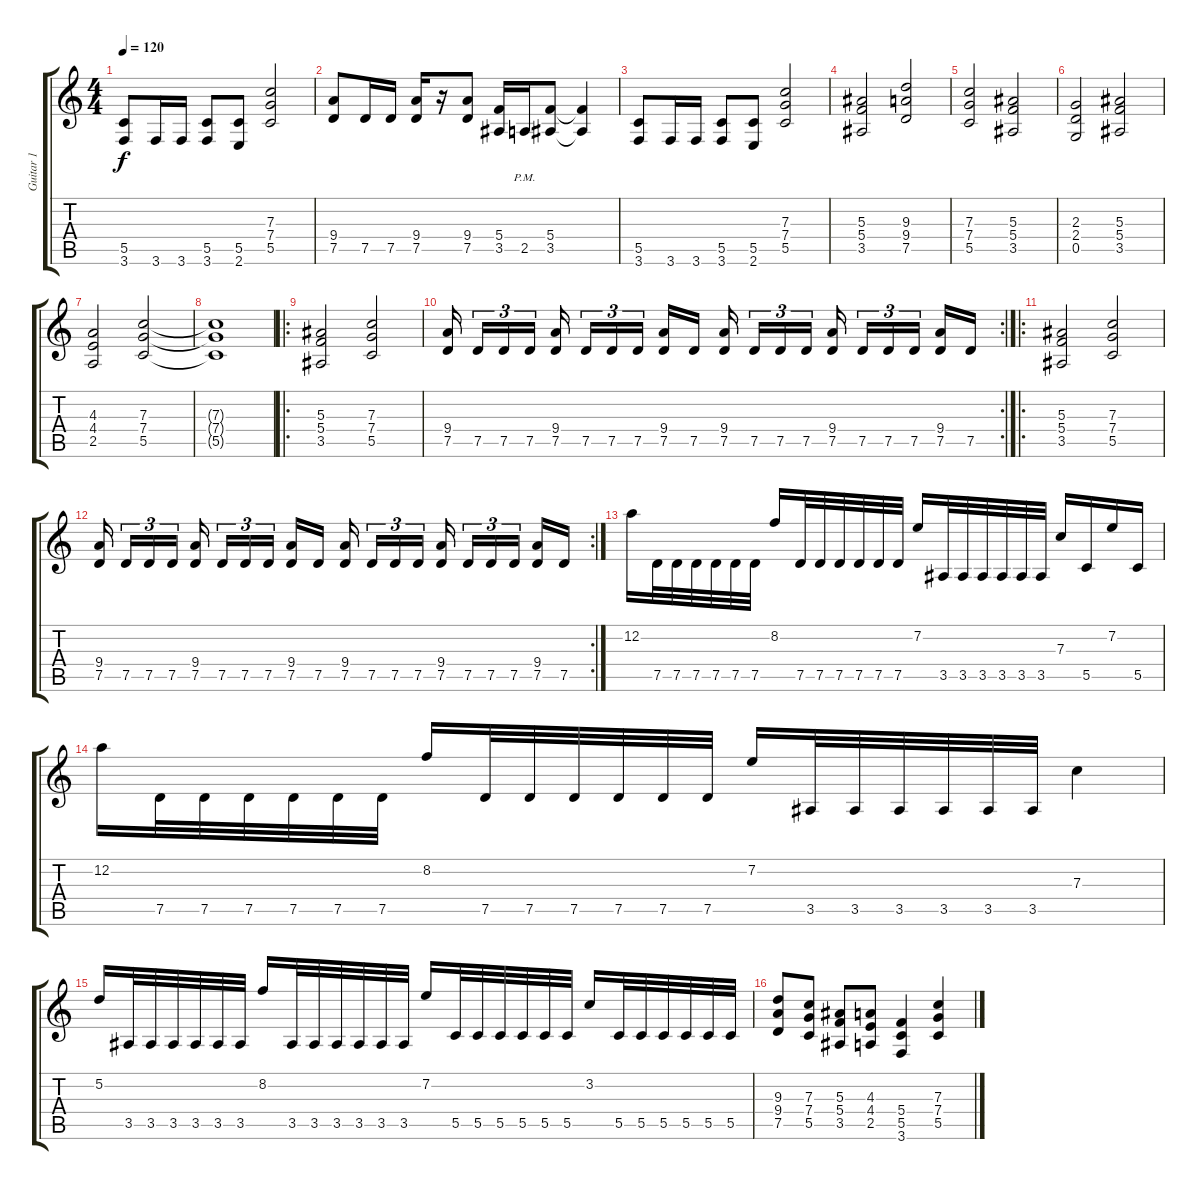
\track ("Guitar 1" "Guitar 1") {instrument acousticguitarsteel}
\staff {score tabs}
\tuning (D4 A3 F3 C3 G2 D2) {hide}
\ts (4 4)
\tempo 120
\clef g2
\ks c
(5.5 3.6).8{dy f} 3.6.16 3.6.16 (5.5 3.6).8 (5.5 2.6).8 (7.3 7.4 5.5).2 |
(9.4 7.5).8 7.5.16 7.5.16 (9.4 7.5).16 r.16 (9.4 7.5).8 (5.4 3.5).16 2.5{pm}.16 (5.4 3.5).8 (5.4{t} 3.5{t}).4 |
(5.5 3.6).8 3.6.16 3.6.16 (5.5 3.6).8 (5.5 2.6).8 (7.3 7.4 5.5).2 |
(5.3 5.4 3.5).2 (9.3 9.4 7.5).2 |
(7.3 7.4 5.5).2 (5.3 5.4 3.5).2 |
(2.3 2.4 0.5).2 (5.3 5.4 3.5).2 |
(4.3 4.4 2.5).2 (7.3 7.4 5.5).2 |
(7.3{t} 7.4{t} 5.5{t}).1 |
\ro
(5.3 5.4 3.5).2 (7.3 7.4 5.5).2 |
\rc 2
(9.4 7.5).16{beam splitsecondary} 7.5.16{tu (3 2)} 7.5.16{tu (3 2)} 7.5.16{tu (3 2) beam splitsecondary} (9.4 7.5).16 7.5.16{tu (3 2)} 7.5.16{tu (3 2)} 7.5.16{tu (3 2) beam splitsecondary} (9.4 7.5).16 7.5.16 (9.4 7.5).16{beam splitsecondary} 7.5.16{tu (3 2)} 7.5.16{tu (3 2)} 7.5.16{tu (3 2) beam splitsecondary} (9.4 7.5).16 7.5.16{tu (3 2)} 7.5.16{tu (3 2)} 7.5.16{tu (3 2) beam splitsecondary} (9.4 7.5).16 7.5.16 |
\ro
(5.3 5.4 3.5).2 (7.3 7.4 5.5).2 |
\rc 2
(9.4 7.5).16{beam splitsecondary} 7.5.16{tu (3 2)} 7.5.16{tu (3 2)} 7.5.16{tu (3 2) beam splitsecondary} (9.4 7.5).16 7.5.16{tu (3 2)} 7.5.16{tu (3 2)} 7.5.16{tu (3 2) beam splitsecondary} (9.4 7.5).16 7.5.16 (9.4 7.5).16{beam splitsecondary} 7.5.16{tu (3 2)} 7.5.16{tu (3 2)} 7.5.16{tu (3 2) beam splitsecondary} (9.4 7.5).16 7.5.16{tu (3 2)} 7.5.16{tu (3 2)} 7.5.16{tu (3 2) beam splitsecondary} (9.4 7.5).16 7.5.16 |
12.2.16 7.5.32 7.5.32 7.5.32 7.5.32 7.5.32 7.5.32 8.2.16 7.5.32 7.5.32 7.5.32 7.5.32 7.5.32 7.5.32 7.2.16 3.5.32 3.5.32 3.5.32 3.5.32 3.5.32 3.5.32 7.3.16 5.5.16 7.2.16 5.5.16 |
12.2.16 7.5.32 7.5.32 7.5.32 7.5.32 7.5.32 7.5.32 8.2.16 7.5.32 7.5.32 7.5.32 7.5.32 7.5.32 7.5.32 7.2.16 3.5.32 3.5.32 3.5.32 3.5.32 3.5.32 3.5.32 7.3.4 |
5.2.16 3.5.32 3.5.32 3.5.32 3.5.32 3.5.32 3.5.32 8.2.16 3.5.32 3.5.32 3.5.32 3.5.32 3.5.32 3.5.32 7.2.16 5.5.32 5.5.32 5.5.32 5.5.32 5.5.32 5.5.32 3.2.16 5.5.32 5.5.32 5.5.32 5.5.32 5.5.32 5.5.32 |
(9.3 9.4 7.5).8 (7.3 7.4 5.5).8 (5.3 5.4 3.5).8 (4.3 4.4 2.5).8 (5.4 5.5 3.6).4 (7.3 7.4 5.5).4
